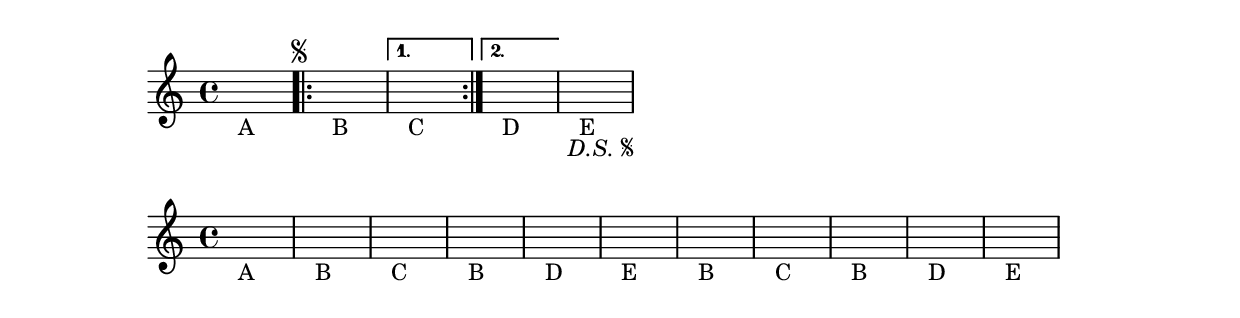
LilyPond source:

\version "2.23.6"

#(ly:set-option 'warning-as-error #t)

\header {
  texidoc="This tests a @code{\\repeat volta} inside and at the start
of a @code{\\repeat segno}.  The music unfolds to A@tie{}BCBDE BCBDE."
}

piece = \new Voice \fixed c' {
  s1_"A"
  \repeat segno 2 {
    \repeat volta 2 {
      s1_"B"
      \alternative {
        s1_"C"
        s1_"D"
      }
    }
    s1_"E"
  }
}

\new Score { \piece }
\new Score { \unfoldRepeats \piece }
